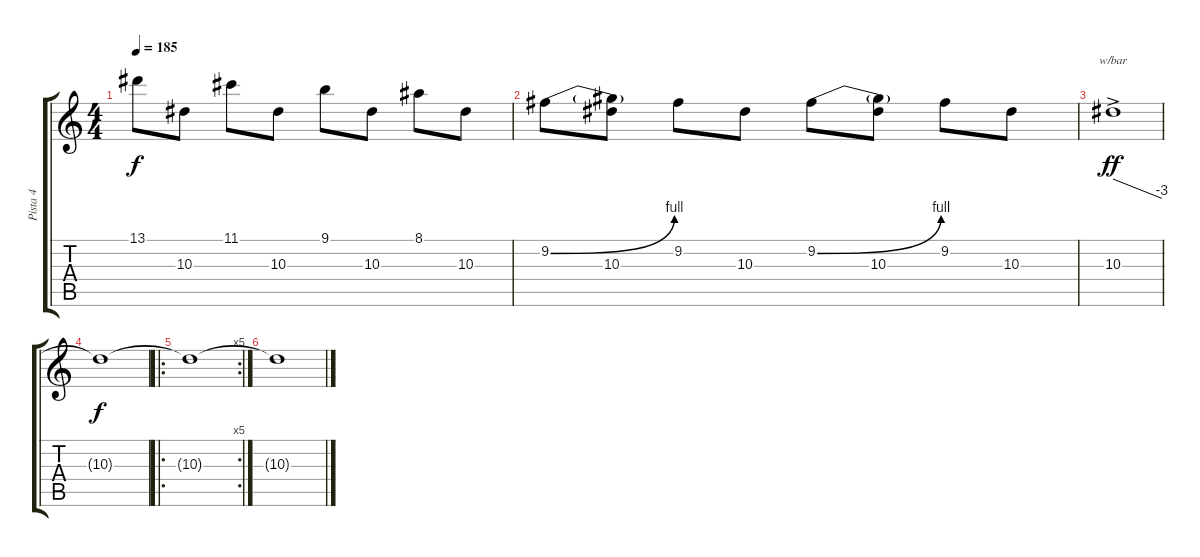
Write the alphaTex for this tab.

\track ("Pista 4" "Pista 4") {instrument distortionguitar}
\staff {score tabs}
\tuning (D4 A3 F3 C3 G2 D2) {hide}
\ts (4 4)
\tempo 185
\clef g2
\ks c
13.1.8{dy f} 10.3.8 11.1.8 10.3.8 9.1.8 10.3.8 8.1.8 10.3.8 |
9.2{be (bend 0 0 60 4)}.8 (9.2{t} 10.3).8 9.2.8 10.3.8 9.2{be (bend 0 0 60 4)}.8 (9.2{t} 10.3).8 9.2.8 10.3.8 |
10.3{ac}.1{tbe (dive default 0 0 60 -12) dy ff} |
10.3{t}.1{dy f} |
\ro
\rc 5
10.3{t}.1 |
10.3{t}.1
